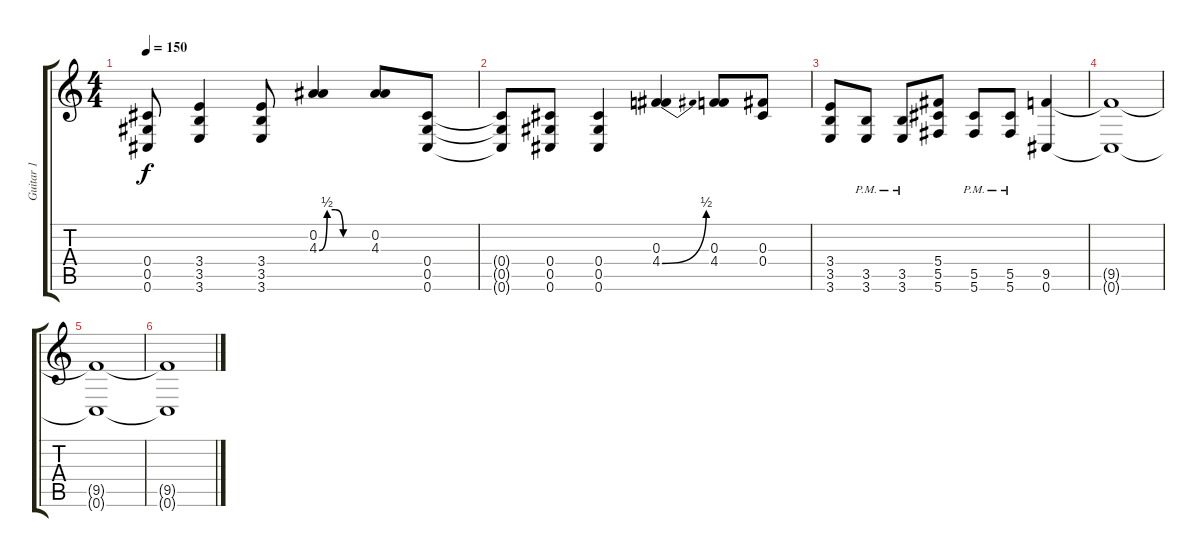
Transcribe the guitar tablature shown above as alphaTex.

\track ("Guitar 1" "Guitar 1") {instrument overdrivenguitar}
\staff {score tabs}
\tuning (Eb4 Bb3 Gb3 Db3 Ab2 Db2) {hide}
\ts (4 4)
\tempo 150
\clef g2
\ks c
(0.4 0.5 0.6).8{dy f} (3.4 3.5 3.6).4 (3.4 3.5 3.6).8 (0.2 4.3{be (custom 0 0 10 2 20 2 30 0 60 0)}).4 (0.2 4.3).8 (0.4 0.5 0.6).8 |
(0.4{t} 0.5{t} 0.6{t}).8 (0.4 0.5 0.6).8 (0.4 0.5 0.6).4 (0.3 4.4{be (bend 0 0 60 2)}).4 (0.3 4.4).8 (0.3 0.4).8 |
(3.4 3.5 3.6).8 (3.5{pm} 3.6{pm}).8 (3.5{pm} 3.6{pm}).8 (5.4 5.5 5.6).8 (5.5{pm} 5.6{pm}).8 (5.5{pm} 5.6{pm}).8 (9.5 0.6).4 |
(9.5{t} 0.6{t}).1 |
(9.5{t} 0.6{t}).1 |
(9.5{t} 0.6{t}).1
